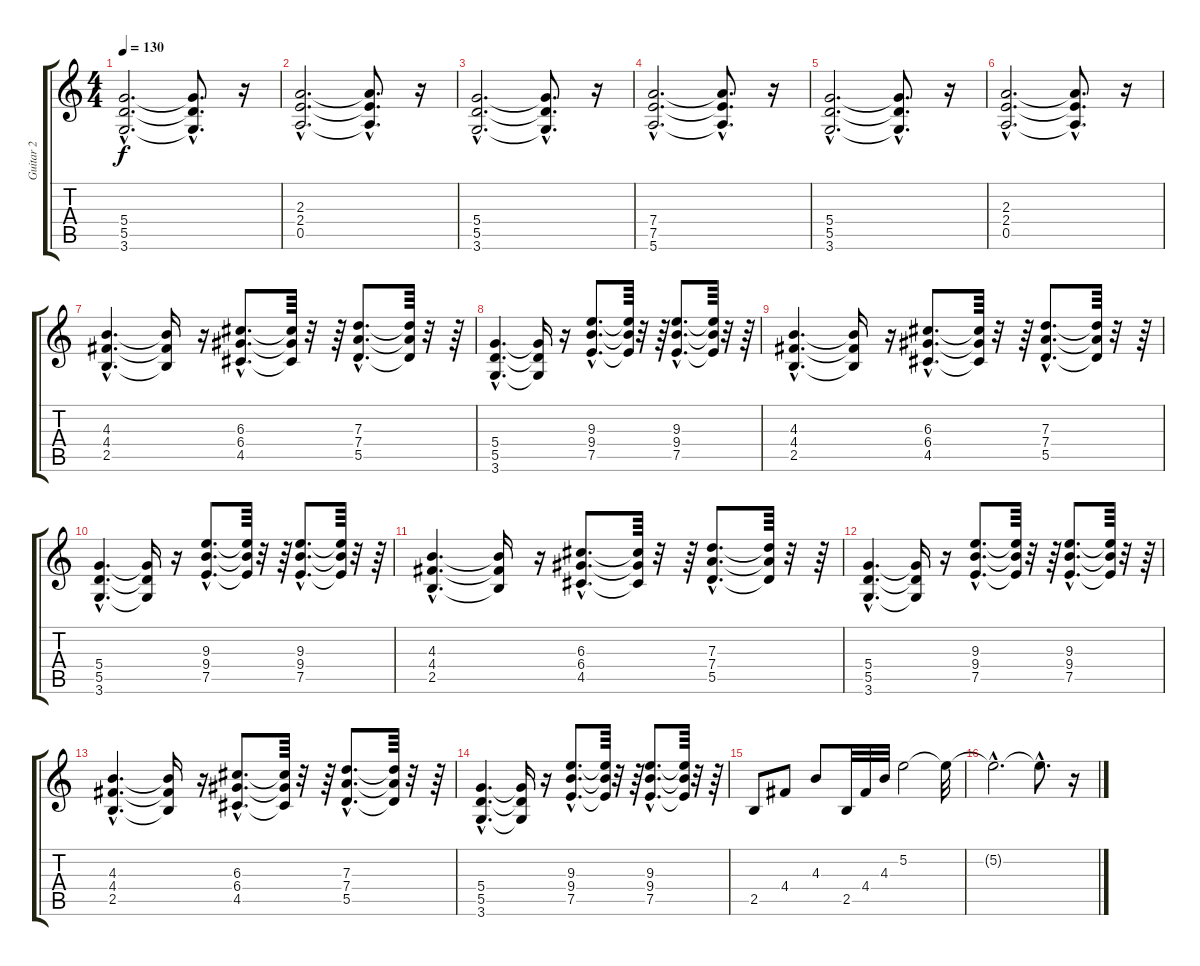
\track ("Guitar 2" "Guitar 2") {instrument overdrivenguitar}
\staff {score tabs}
\tuning (E4 B3 G3 D3 A2 E2) {hide}
\ts (4 4)
\tempo 130
\clef g2
\ks c
(5.4{hac} 5.5{hac} 3.6{hac}).2{d dy f} (5.4{hac t} 5.5{hac t} 3.6{hac t}).8{d} r.16 |
(2.3{hac} 2.4{hac} 0.5{hac}).2{d} (2.3{hac t} 2.4{hac t} 0.5{hac t}).8{d} r.16 |
(5.4{hac} 5.5{hac} 3.6{hac}).2{d} (5.4{hac t} 5.5{hac t} 3.6{hac t}).8{d} r.16 |
(7.4{hac} 7.5{hac} 5.6{hac}).2{d} (7.4{hac t} 7.5{hac t} 5.6{hac t}).8{d} r.16 |
(5.4{hac} 5.5{hac} 3.6{hac}).2{d} (5.4{hac t} 5.5{hac t} 3.6{hac t}).8{d} r.16 |
(2.3{hac} 2.4{hac} 0.5{hac}).2{d} (2.3{hac t} 2.4{hac t} 0.5{hac t}).8{d} r.16 |
(4.3{hac} 4.4{hac} 2.5{hac}).4{d} (4.3{t} 4.4{t} 2.5{t}).16 r.16 (6.3{hac} 6.4{hac} 4.5{hac}).8{d} (6.3{t} 6.4{t} 4.5{t}).64 r.32 r.64 (7.3{hac} 7.4{hac} 5.5{hac}).8{d} (7.3{t} 7.4{t} 5.5{t}).64 r.32 r.64 |
(5.4{hac} 5.5{hac} 3.6{hac}).4{d} (5.4{t} 5.5{t} 3.6{t}).16 r.16 (9.3{hac} 9.4{hac} 7.5{hac}).8{d} (9.3{t} 9.4{t} 7.5{t}).64 r.32 r.64 (9.3{hac} 9.4{hac} 7.5{hac}).8{d} (9.3{t} 9.4{t} 7.5{t}).64 r.32 r.64 |
(4.3{hac} 4.4{hac} 2.5{hac}).4{d} (4.3{t} 4.4{t} 2.5{t}).16 r.16 (6.3{hac} 6.4{hac} 4.5{hac}).8{d} (6.3{t} 6.4{t} 4.5{t}).64 r.32 r.64 (7.3{hac} 7.4{hac} 5.5{hac}).8{d} (7.3{t} 7.4{t} 5.5{t}).64 r.32 r.64 |
(5.4{hac} 5.5{hac} 3.6{hac}).4{d} (5.4{t} 5.5{t} 3.6{t}).16 r.16 (9.3{hac} 9.4{hac} 7.5{hac}).8{d} (9.3{t} 9.4{t} 7.5{t}).64 r.32 r.64 (9.3{hac} 9.4{hac} 7.5{hac}).8{d} (9.3{t} 9.4{t} 7.5{t}).64 r.32 r.64 |
(4.3{hac} 4.4{hac} 2.5{hac}).4{d} (4.3{t} 4.4{t} 2.5{t}).16 r.16 (6.3{hac} 6.4{hac} 4.5{hac}).8{d} (6.3{t} 6.4{t} 4.5{t}).64 r.32 r.64 (7.3{hac} 7.4{hac} 5.5{hac}).8{d} (7.3{t} 7.4{t} 5.5{t}).64 r.32 r.64 |
(5.4{hac} 5.5{hac} 3.6{hac}).4{d} (5.4{t} 5.5{t} 3.6{t}).16 r.16 (9.3{hac} 9.4{hac} 7.5{hac}).8{d} (9.3{t} 9.4{t} 7.5{t}).64 r.32 r.64 (9.3{hac} 9.4{hac} 7.5{hac}).8{d} (9.3{t} 9.4{t} 7.5{t}).64 r.32 r.64 |
(4.3{hac} 4.4{hac} 2.5{hac}).4{d} (4.3{t} 4.4{t} 2.5{t}).16 r.16 (6.3{hac} 6.4{hac} 4.5{hac}).8{d} (6.3{t} 6.4{t} 4.5{t}).64 r.32 r.64 (7.3{hac} 7.4{hac} 5.5{hac}).8{d} (7.3{t} 7.4{t} 5.5{t}).64 r.32 r.64 |
(5.4{hac} 5.5{hac} 3.6{hac}).4{d} (5.4{t} 5.5{t} 3.6{t}).16 r.16 (9.3{hac} 9.4{hac} 7.5{hac}).8{d} (9.3{t} 9.4{t} 7.5{t}).64 r.32 r.64 (9.3{hac} 9.4{hac} 7.5{hac}).8{d} (9.3{t} 9.4{t} 7.5{t}).64 r.32 r.64 |
2.5.8 4.4.8 4.3.8 2.5.32 4.4.32 4.3.32 5.2.2 5.2{t}.32 |
5.2{hac t}.2{d} 5.2{hac t}.8{d} r.16
